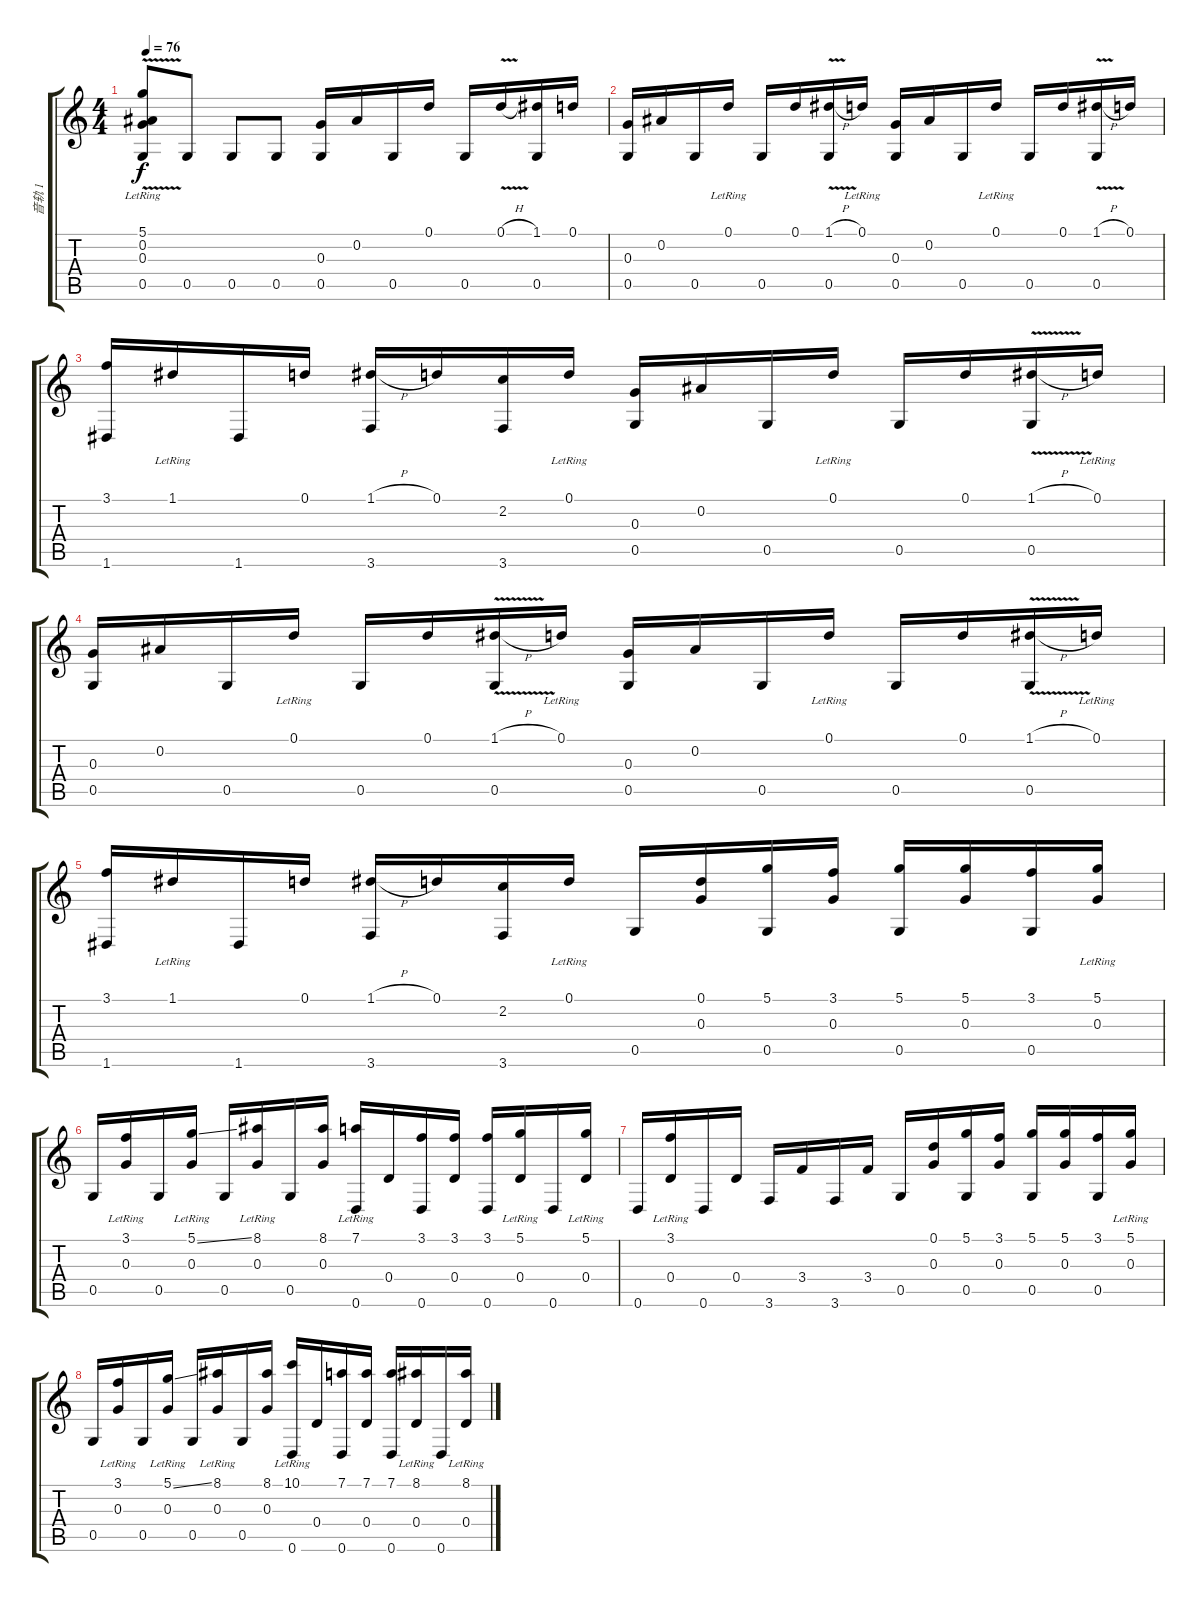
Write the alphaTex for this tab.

\track ("音轨 1" "音轨 1") {instrument acousticguitarsteel}
\staff {score tabs}
\tuning (D4 Bb3 G3 D3 G2 D2) {hide}
\ts (4 4)
\tempo 76
\clef g2
\ks c
(5.1 0.2{v lr} 0.3 0.5).8{dy f} 0.5.8 0.5.8 0.5.8 (0.3 0.5).16 0.2.16 0.5.16 0.1.16 0.5.16 0.1{v h}.16 (1.1 0.5).16 0.1.16 |
(0.3 0.5).16 0.2.16 0.5.16 0.1{lr}.16 0.5.16 0.1.16 (1.1{v h} 0.5).16 0.1{lr}.16 (0.3 0.5).16 0.2.16 0.5.16 0.1{lr}.16 0.5.16 0.1.16 (1.1{v h} 0.5).16 0.1.16 |
(3.1 1.6).16 1.1{lr}.16 1.6.16 0.1.16 (1.1{h} 3.6).16 0.1.16 (2.2 3.6).16 0.1{lr}.16 (0.3 0.5).16 0.2.16 0.5.16 0.1{lr}.16 0.5.16 0.1.16 (1.1{v h} 0.5).16 0.1{lr}.16 |
(0.3 0.5).16 0.2.16 0.5.16 0.1{lr}.16 0.5.16 0.1.16 (1.1{v h} 0.5).16 0.1{lr}.16 (0.3 0.5).16 0.2.16 0.5.16 0.1{lr}.16 0.5.16 0.1.16 (1.1{v h} 0.5).16 0.1{lr}.16 |
(3.1 1.6).16 1.1{lr}.16 1.6.16 0.1.16 (1.1{h} 3.6).16 0.1.16 (2.2 3.6).16 0.1{lr}.16 0.5.16 (0.1 0.3).16 (5.1 0.5).16 (3.1 0.3).16 (5.1 0.5).16 (5.1 0.3).16 (3.1 0.5).16 (5.1{lr} 0.3).16 |
0.5.16 (3.1{lr} 0.3).16 0.5.16 (5.1{ss lr} 0.3).16 0.5.16 (8.1{lr} 0.3).16 0.5.16 (8.1 0.3).16 (7.1{lr} 0.6).16 0.4.16 (3.1 0.6).16 (3.1 0.4).16 (3.1 0.6).16 (5.1{lr} 0.4).16 0.6.16 (5.1{lr} 0.4).16 |
0.6.16 (3.1{lr} 0.4).16 0.6.16 0.4.16 3.6.16 3.4.16 3.6.16 3.4.16 0.5.16 (0.1 0.3).16 (5.1 0.5).16 (3.1 0.3).16 (5.1 0.5).16 (5.1 0.3).16 (3.1 0.5).16 (5.1{lr} 0.3).16 |
0.5.16 (3.1{lr} 0.3).16 0.5.16 (5.1{ss lr} 0.3).16 0.5.16 (8.1{lr} 0.3).16 0.5.16 (8.1 0.3).16 (10.1{lr} 0.6).16 0.4.16 (7.1 0.6).16 (7.1 0.4).16 (7.1 0.6).16 (8.1{lr} 0.4).16 0.6.16 (8.1{lr} 0.4).16
